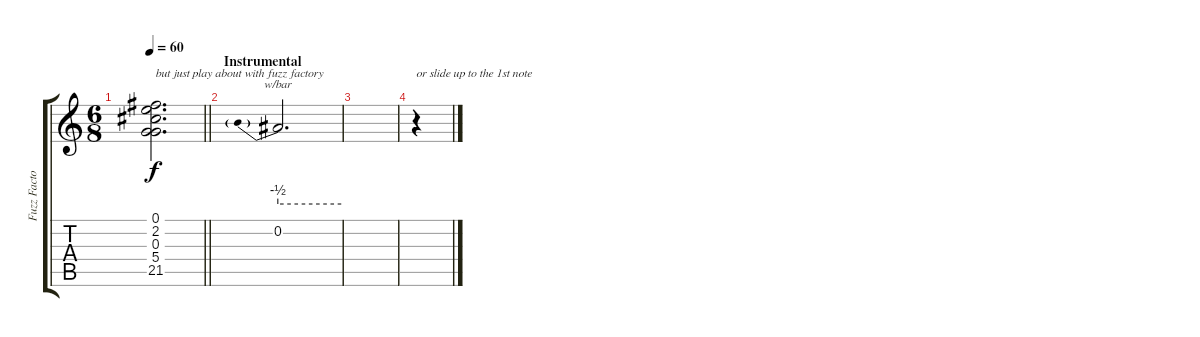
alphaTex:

\track ("Fuzz Factory FX" "Fuzz Facto") {instrument distortionguitar}
\staff {score tabs}
\tuning (E4 B3 G3 D3 A2 E2) {hide}
\ts (6 8)
\tempo 60
\clef g2
\barLineRight lightlight
\ks c
(0.1 2.2{t} 0.3{t} 5.4{t} 21.5{t}).2{d txt "but just play about with fuzz factory" dy f} |
\section ("" "Instrumental")
0.2.2{d tbe (predive default 0 -2 60 -2)} |
|
r.4{txt "or slide up to the 1st note"}
